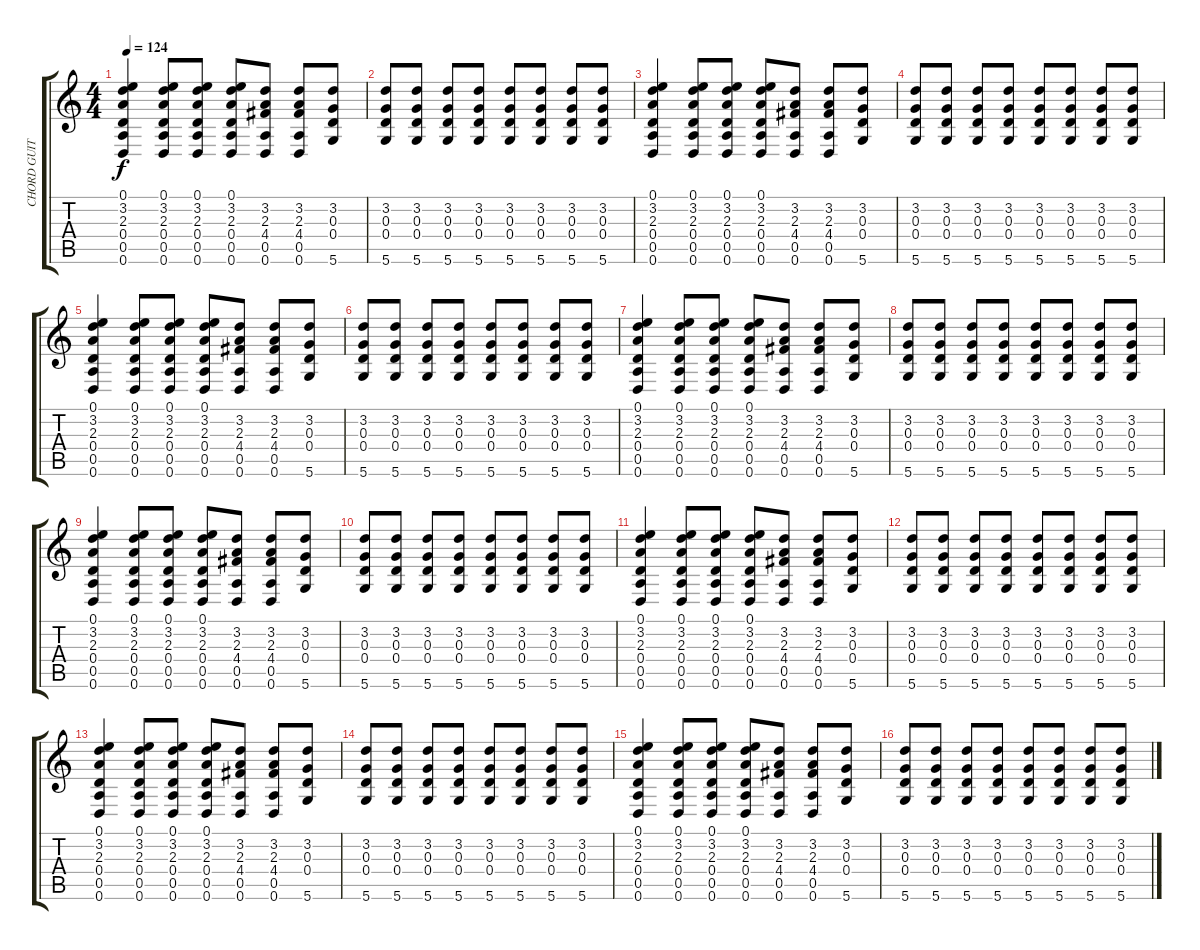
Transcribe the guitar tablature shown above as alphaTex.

\track ("CHORD GUITAR" "CHORD GUIT") {instrument acousticguitarnylon}
\staff {score tabs}
\tuning (E4 B3 G3 D3 A2 D2) {hide}
\ts (4 4)
\tempo 124
\clef g2
\ks c
(0.1 3.2 2.3 0.4 0.5 0.6).4{dy f} (0.1 3.2 2.3 0.4 0.5 0.6).8 (0.1 3.2 2.3 0.4 0.5 0.6).8 (0.1 3.2 2.3 0.4 0.5 0.6).8 (3.2 2.3 4.4 0.5 0.6).8 (3.2 2.3 4.4 0.5 0.6).8 (3.2 0.3 0.4 5.6).8 |
(3.2 0.3 0.4 5.6).8 (3.2 0.3 0.4 5.6).8 (3.2 0.3 0.4 5.6).8 (3.2 0.3 0.4 5.6).8 (3.2 0.3 0.4 5.6).8 (3.2 0.3 0.4 5.6).8 (3.2 0.3 0.4 5.6).8 (3.2 0.3 0.4 5.6).8 |
(0.1 3.2 2.3 0.4 0.5 0.6).4 (0.1 3.2 2.3 0.4 0.5 0.6).8 (0.1 3.2 2.3 0.4 0.5 0.6).8 (0.1 3.2 2.3 0.4 0.5 0.6).8 (3.2 2.3 4.4 0.5 0.6).8 (3.2 2.3 4.4 0.5 0.6).8 (3.2 0.3 0.4 5.6).8 |
(3.2 0.3 0.4 5.6).8 (3.2 0.3 0.4 5.6).8 (3.2 0.3 0.4 5.6).8 (3.2 0.3 0.4 5.6).8 (3.2 0.3 0.4 5.6).8 (3.2 0.3 0.4 5.6).8 (3.2 0.3 0.4 5.6).8 (3.2 0.3 0.4 5.6).8 |
(0.1 3.2 2.3 0.4 0.5 0.6).4 (0.1 3.2 2.3 0.4 0.5 0.6).8 (0.1 3.2 2.3 0.4 0.5 0.6).8 (0.1 3.2 2.3 0.4 0.5 0.6).8 (3.2 2.3 4.4 0.5 0.6).8 (3.2 2.3 4.4 0.5 0.6).8 (3.2 0.3 0.4 5.6).8 |
(3.2 0.3 0.4 5.6).8 (3.2 0.3 0.4 5.6).8 (3.2 0.3 0.4 5.6).8 (3.2 0.3 0.4 5.6).8 (3.2 0.3 0.4 5.6).8 (3.2 0.3 0.4 5.6).8 (3.2 0.3 0.4 5.6).8 (3.2 0.3 0.4 5.6).8 |
(0.1 3.2 2.3 0.4 0.5 0.6).4 (0.1 3.2 2.3 0.4 0.5 0.6).8 (0.1 3.2 2.3 0.4 0.5 0.6).8 (0.1 3.2 2.3 0.4 0.5 0.6).8 (3.2 2.3 4.4 0.5 0.6).8 (3.2 2.3 4.4 0.5 0.6).8 (3.2 0.3 0.4 5.6).8 |
(3.2 0.3 0.4 5.6).8 (3.2 0.3 0.4 5.6).8 (3.2 0.3 0.4 5.6).8 (3.2 0.3 0.4 5.6).8 (3.2 0.3 0.4 5.6).8 (3.2 0.3 0.4 5.6).8 (3.2 0.3 0.4 5.6).8 (3.2 0.3 0.4 5.6).8 |
(0.1 3.2 2.3 0.4 0.5 0.6).4 (0.1 3.2 2.3 0.4 0.5 0.6).8 (0.1 3.2 2.3 0.4 0.5 0.6).8 (0.1 3.2 2.3 0.4 0.5 0.6).8 (3.2 2.3 4.4 0.5 0.6).8 (3.2 2.3 4.4 0.5 0.6).8 (3.2 0.3 0.4 5.6).8 |
(3.2 0.3 0.4 5.6).8 (3.2 0.3 0.4 5.6).8 (3.2 0.3 0.4 5.6).8 (3.2 0.3 0.4 5.6).8 (3.2 0.3 0.4 5.6).8 (3.2 0.3 0.4 5.6).8 (3.2 0.3 0.4 5.6).8 (3.2 0.3 0.4 5.6).8 |
(0.1 3.2 2.3 0.4 0.5 0.6).4 (0.1 3.2 2.3 0.4 0.5 0.6).8 (0.1 3.2 2.3 0.4 0.5 0.6).8 (0.1 3.2 2.3 0.4 0.5 0.6).8 (3.2 2.3 4.4 0.5 0.6).8 (3.2 2.3 4.4 0.5 0.6).8 (3.2 0.3 0.4 5.6).8 |
(3.2 0.3 0.4 5.6).8 (3.2 0.3 0.4 5.6).8 (3.2 0.3 0.4 5.6).8 (3.2 0.3 0.4 5.6).8 (3.2 0.3 0.4 5.6).8 (3.2 0.3 0.4 5.6).8 (3.2 0.3 0.4 5.6).8 (3.2 0.3 0.4 5.6).8 |
(0.1 3.2 2.3 0.4 0.5 0.6).4 (0.1 3.2 2.3 0.4 0.5 0.6).8 (0.1 3.2 2.3 0.4 0.5 0.6).8 (0.1 3.2 2.3 0.4 0.5 0.6).8 (3.2 2.3 4.4 0.5 0.6).8 (3.2 2.3 4.4 0.5 0.6).8 (3.2 0.3 0.4 5.6).8 |
(3.2 0.3 0.4 5.6).8 (3.2 0.3 0.4 5.6).8 (3.2 0.3 0.4 5.6).8 (3.2 0.3 0.4 5.6).8 (3.2 0.3 0.4 5.6).8 (3.2 0.3 0.4 5.6).8 (3.2 0.3 0.4 5.6).8 (3.2 0.3 0.4 5.6).8 |
(0.1 3.2 2.3 0.4 0.5 0.6).4 (0.1 3.2 2.3 0.4 0.5 0.6).8 (0.1 3.2 2.3 0.4 0.5 0.6).8 (0.1 3.2 2.3 0.4 0.5 0.6).8 (3.2 2.3 4.4 0.5 0.6).8 (3.2 2.3 4.4 0.5 0.6).8 (3.2 0.3 0.4 5.6).8 |
(3.2 0.3 0.4 5.6).8 (3.2 0.3 0.4 5.6).8 (3.2 0.3 0.4 5.6).8 (3.2 0.3 0.4 5.6).8 (3.2 0.3 0.4 5.6).8 (3.2 0.3 0.4 5.6).8 (3.2 0.3 0.4 5.6).8 (3.2 0.3 0.4 5.6).8
